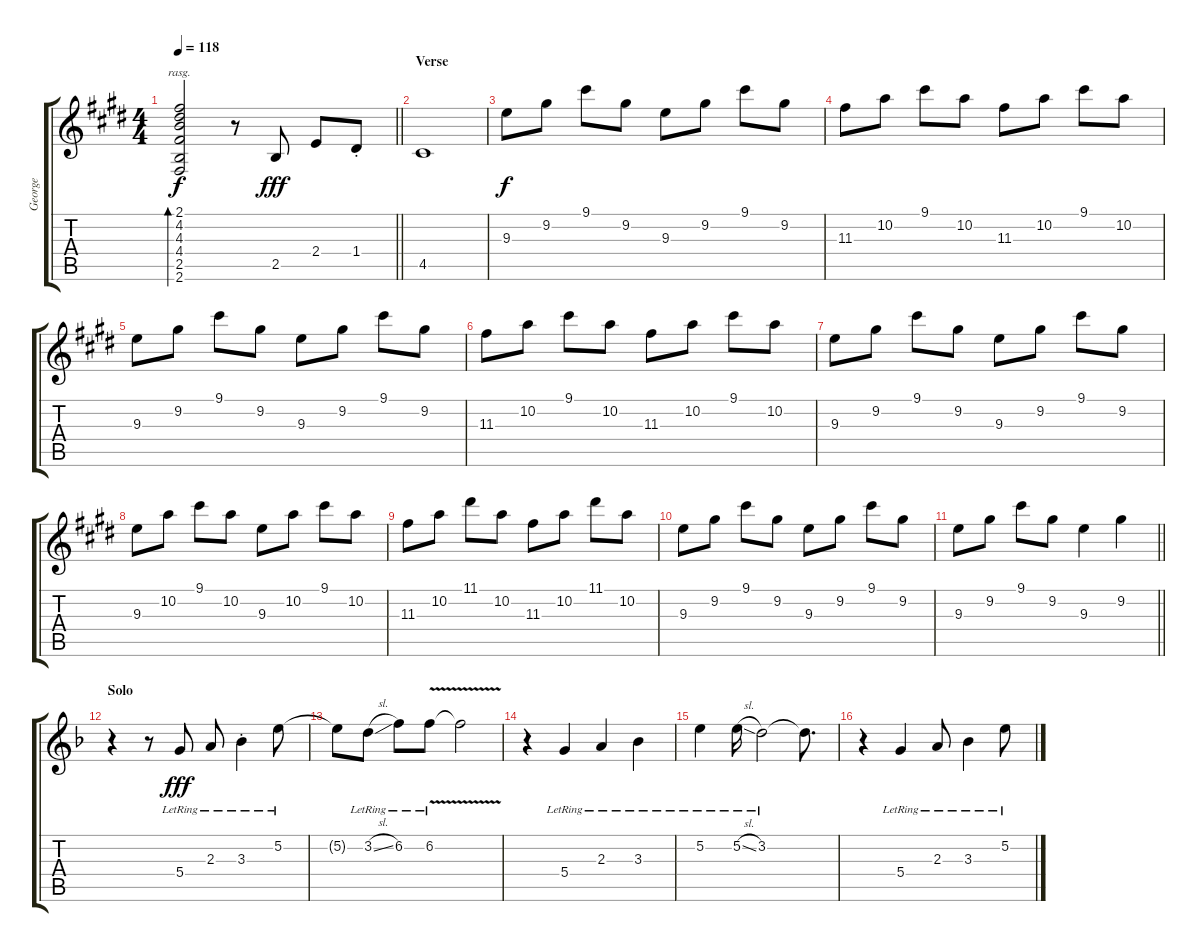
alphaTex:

\track ("George" "George") {instrument acousticguitarnylon}
\staff {score tabs}
\tuning (E4 B3 G3 D3 A2 E2) {hide}
\ts (4 4)
\tempo 118
\clef g2
\barLineRight lightlight
\ks e
(2.1 4.2 4.3 4.4 2.5 2.6).2{bd 240 rasg ii dy f} r.8 2.5.8{dy fff} 2.4.8 1.4{st}.8 |
\section ("" "Verse")
4.5.1 |
9.3.8{dy f} 9.2.8 9.1.8 9.2.8 9.3.8 9.2.8 9.1.8 9.2.8 |
11.3.8 10.2.8 9.1.8 10.2.8 11.3.8 10.2.8 9.1.8 10.2.8 |
9.3.8 9.2.8 9.1.8 9.2.8 9.3.8 9.2.8 9.1.8 9.2.8 |
11.3.8 10.2.8 9.1.8 10.2.8 11.3.8 10.2.8 9.1.8 10.2.8 |
9.3.8 9.2.8 9.1.8 9.2.8 9.3.8 9.2.8 9.1.8 9.2.8 |
9.3.8 10.2.8 9.1.8 10.2.8 9.3.8 10.2.8 9.1.8 10.2.8 |
11.3.8 10.2.8 11.1.8 10.2.8 11.3.8 10.2.8 11.1.8 10.2.8 |
9.3.8 9.2.8 9.1.8 9.2.8 9.3.8 9.2.8 9.1.8 9.2.8 |
\barLineRight lightlight
9.3.8 9.2.8 9.1.8 9.2.8 9.3.4 9.2.4 |
\section ("" "Solo")
\ks f
r.4 r.8 5.4{lr}.8{dy fff} 2.3{lr}.8 3.3{st lr}.4 5.2{lr}.8 |
5.2{t}.8 3.2{sl lr}.8 6.2{lr}.8 6.2{v lr}.8 6.2{t}.2 |
r.4 5.4{lr}.4 2.3{lr}.4 3.3{lr}.4 |
5.2{lr}.4 5.2{sl lr}.16 3.2{lr}.2 3.2{t}.8{d} |
r.4 5.4{lr}.4 2.3{lr}.8 3.3{lr}.4 5.2{lr}.8
